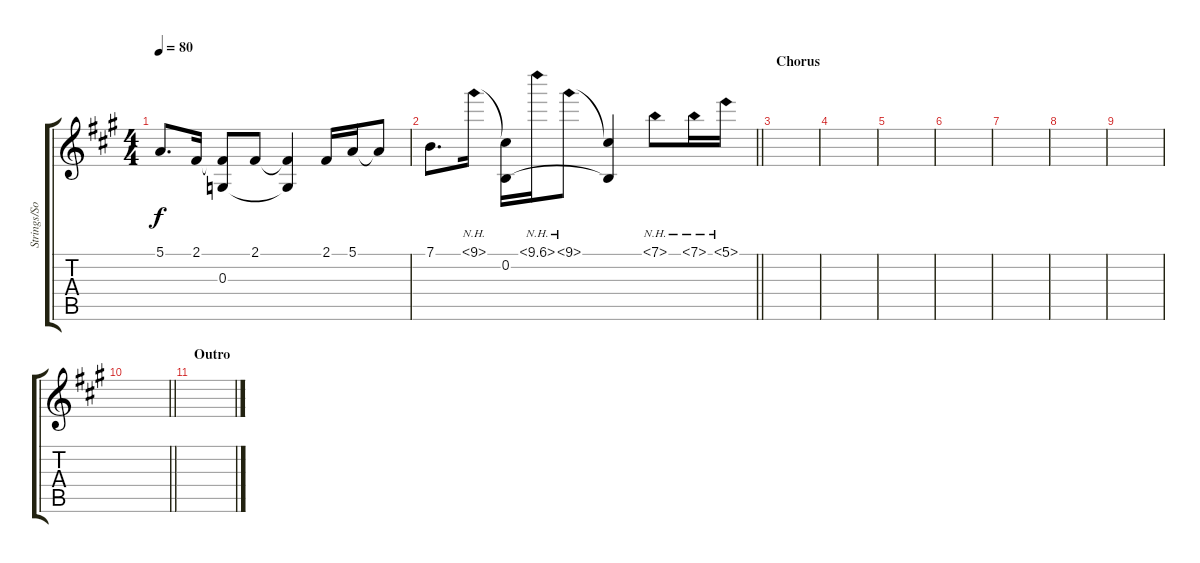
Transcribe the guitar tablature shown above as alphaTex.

\track ("Strings/Solo Gtr" "Strings/So") {instrument stringensemble1}
\staff {score tabs}
\tuning (E4 B3 G3 D3 A2 E2) {hide}
\ts (4 4)
\tempo 80
\clef g2
\ks a
5.1.8{d dy f} 2.1.16 (2.1{t} 0.3{t}).8 2.1.8 (2.1{t} 0.3{t}).4 2.1.16 5.1.16 5.1{t}.8 |
\barLineRight lightlight
7.1.8{d} 9.1{nh}.16 (9.1{t} 0.2).16 10.1{nh}.16 9.1{nh}.8 (9.1{t} 0.2{t}).4 7.1{nh}.8 7.1{nh}.16 5.1{nh}.16 |
\section ("" "Chorus")
|
|
|
|
|
|
|
\barLineRight lightlight
|
\section ("" "Outro")
